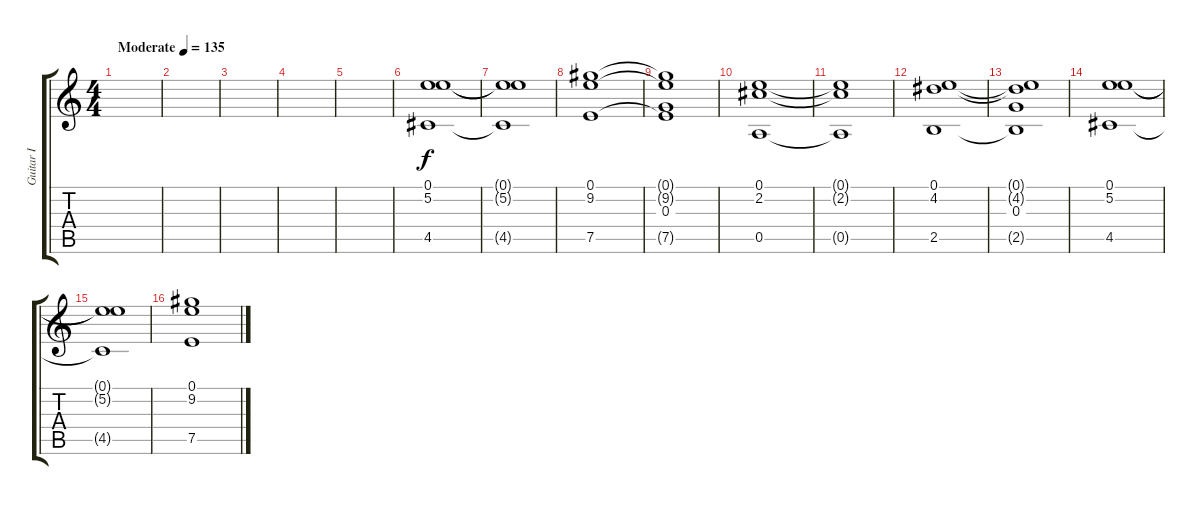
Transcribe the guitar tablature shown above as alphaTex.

\track ("Guitar I" "Guitar I") {instrument electricguitarclean}
\staff {score tabs}
\tuning (E4 B3 G3 D3 A2 D2) {hide}
\ts (4 4)
\tempo (135 "Moderate")
\clef g2
\ks c
|
|
|
|
|
(0.1 5.2 4.5).1 |
(0.1{t} 5.2{t} 4.5{t}).1 |
(0.1 9.2 7.5).1 |
(0.1{t} 9.2{t} 0.3 7.5{t}).1 |
(0.1 2.2 0.5).1 |
(0.1{t} 2.2{t} 0.5{t}).1 |
(0.1 4.2 2.5).1 |
(0.1{t} 4.2{t} 0.3 2.5{t}).1 |
(0.1 5.2 4.5).1 |
(0.1{t} 5.2{t} 4.5{t}).1 |
(0.1 9.2 7.5).1
